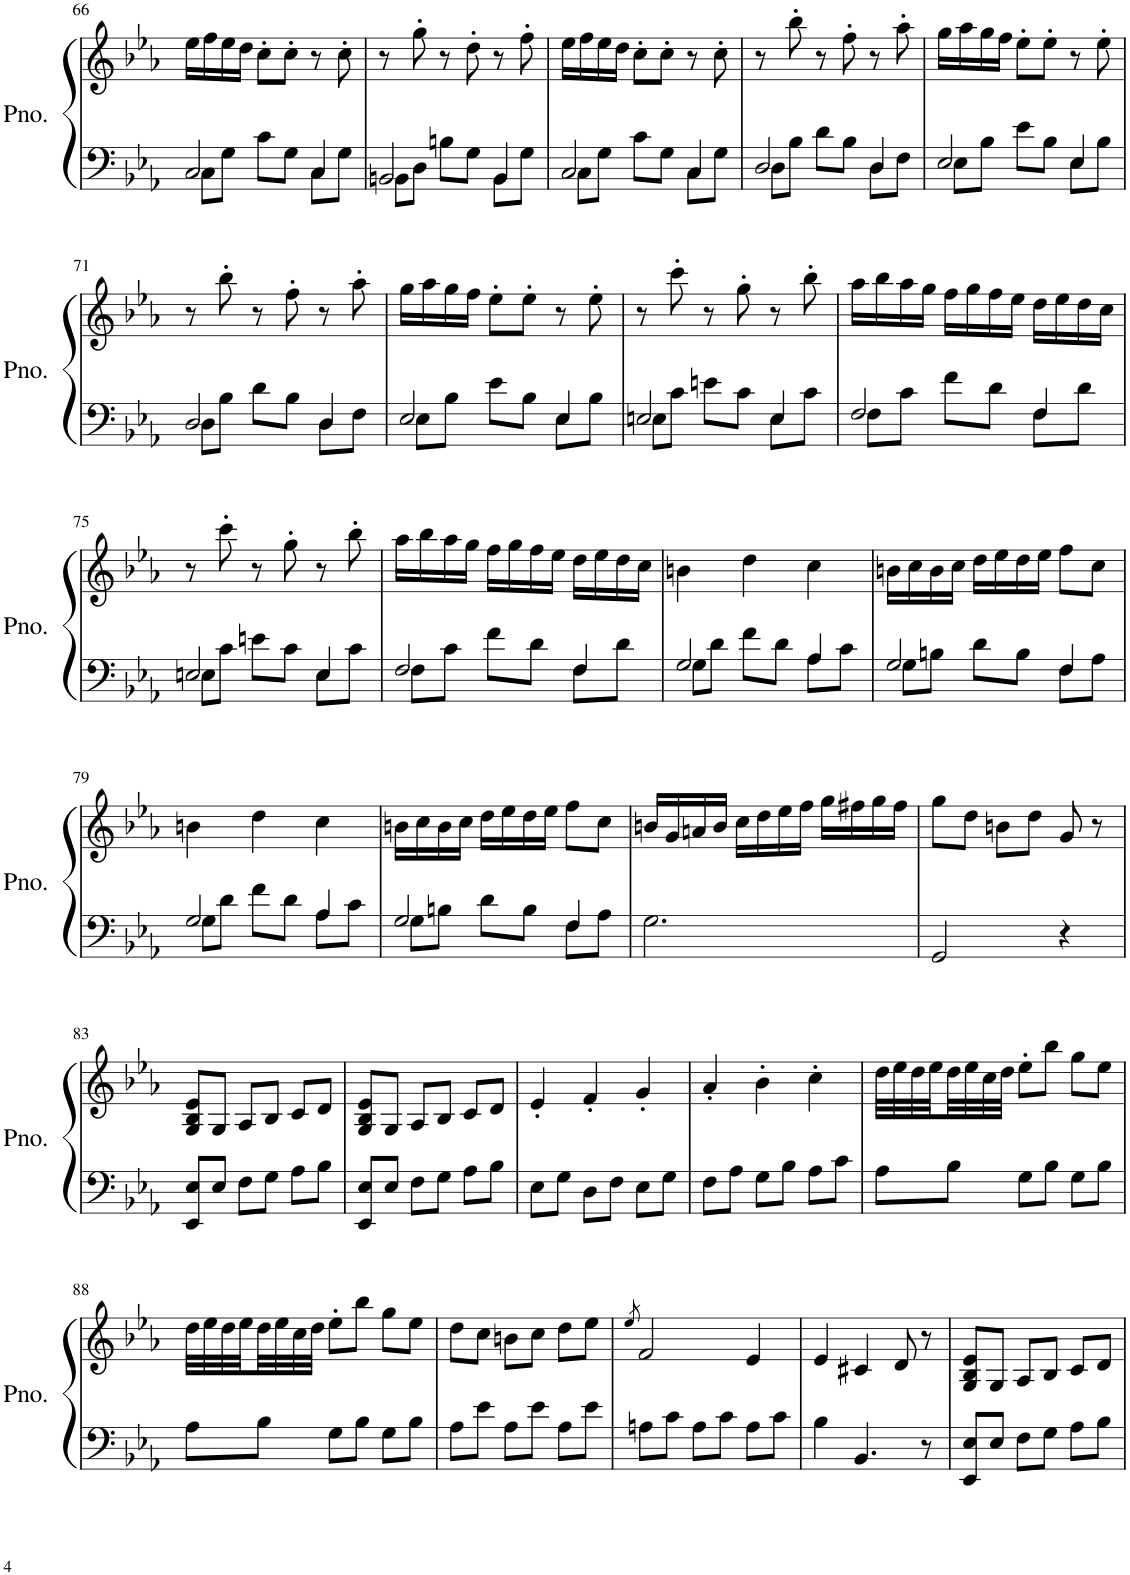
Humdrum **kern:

**kern	**kern
*part1	*part1
*staff2	*staff1
*I"Piano	*
*I'Pno.	*
!!LO:PB:g=z
*clefF4	*clefG2
*k[b-e-a-]	*k[b-e-a-]
*M3/4	*M3/4
=66	=66
*^	*
2C/	8C\L	16ee-\LL
.	.	16ff\
.	8G\J	16ee-\
.	.	16dd\JJ
.	8c\L	8cc'\L
.	8G\J	8cc'\J
4C/	8C\L	8r
.	8G\J	8cc'\
=67	=67	=67
2BBn/	8BB\L	8r
.	8D\J	8gg'\
.	8Bn\L	8r
.	8G\J	8dd'\
4BB/	8BB\L	8r
.	8G\J	8ff'\
=68	=68	=68
2C/	8C\L	16ee-\LL
.	.	16ff\
.	8G\J	16ee-\
.	.	16dd\JJ
.	8c\L	8cc'\L
.	8G\J	8cc'\J
4C/	8C\L	8r
.	8G\J	8cc'\
=69	=69	=69
2D/	8D\L	8r
.	8B-\J	8bb-'\
.	8d\L	8r
.	8B-\J	8ff'\
4D/	8D\L	8r
.	8F\J	8aa-'\
=70	=70	=70
2E-/	8E-\L	16gg\LL
.	.	16aa-\
.	8B-\J	16gg\
.	.	16ff\JJ
.	8e-\L	8ee-'\L
.	8B-\J	8ee-'\J
4E-/	8E-\L	8r
.	8B-\J	8ee-'\
!!LO:LB:g=z
=71	=71	=71
2D/	8D\L	8r
.	8B-\J	8bb-'\
.	8d\L	8r
.	8B-\J	8ff'\
4D/	8D\L	8r
.	8F\J	8aa-'\
=72	=72	=72
2E-/	8E-\L	16gg\LL
.	.	16aa-\
.	8B-\J	16gg\
.	.	16ff\JJ
.	8e-\L	8ee-'\L
.	8B-\J	8ee-'\J
4E-/	8E-\L	8r
.	8B-\J	8ee-'\
=73	=73	=73
2En/	8E\L	8r
.	8c\J	8ccc'\
.	8en\L	8r
.	8c\J	8gg'\
4E/	8E\L	8r
.	8c\J	8bb-'\
=74	=74	=74
2F/	8F\L	16aa-\LL
.	.	16bb-\
.	8c\J	16aa-\
.	.	16gg\JJ
.	8f\L	16ff\LL
.	.	16gg\
.	8d\J	16ff\
.	.	16ee-\JJ
4F/	8F\L	16dd\LL
.	.	16ee-\
.	8d\J	16dd\
.	.	16cc\JJ
!!LO:LB:g=z
=75	=75	=75
2En/	8E\L	8r
.	8c\J	8ccc'\
.	8en\L	8r
.	8c\J	8gg'\
4E/	8E\L	8r
.	8c\J	8bb-'\
=76	=76	=76
2F/	8F\L	16aa-\LL
.	.	16bb-\
.	8c\J	16aa-\
.	.	16gg\JJ
.	8f\L	16ff\LL
.	.	16gg\
.	8d\J	16ff\
.	.	16ee-\JJ
4F/	8F\L	16dd\LL
.	.	16ee-\
.	8d\J	16dd\
.	.	16cc\JJ
=77	=77	=77
2G/	8G\L	4bn\
.	8d\J	.
.	8f\L	4dd\
.	8d\J	.
4A-/	8A-\L	4cc\
.	8c\J	.
=78	=78	=78
2G/	8G\L	16bn\LL
.	.	16cc\
.	8Bn\J	16b\
.	.	16cc\JJ
.	8d\L	16dd\LL
.	.	16ee-\
.	8B\J	16dd\
.	.	16ee-\JJ
4F/	8F\L	8ff\L
.	8A-\J	8cc\J
!!LO:LB:g=z
=79	=79	=79
2G/	8G\L	4bn\
.	8d\J	.
.	8f\L	4dd\
.	8d\J	.
4A-/	8A-\L	4cc\
.	8c\J	.
=80	=80	=80
2G/	8G\L	16bn\LL
.	.	16cc\
.	8Bn\J	16b\
.	.	16cc\JJ
.	8d\L	16dd\LL
.	.	16ee-\
.	8B\J	16dd\
.	.	16ee-\JJ
4F/	8F\L	8ff\L
.	8A-\J	8cc\J
*v	*v	*
=81	=81
2.G\	16bn/LL
.	16g/
.	16an/
.	16b/JJ
.	16cc\LL
.	16dd\
.	16ee-\
.	16ff\JJ
.	16gg\LL
.	16ff#X\
.	16gg\
.	16ff#\JJ
=82	=82
2GG/	8gg\L
.	8dd\J
.	8bn\L
.	8dd\J
4r	8g/
.	8r
!!LO:LB:g=z
=83	=83
8EE-/ 8E-/L	8G/ 8B-/ 8e-/L
8E-/J	8G/J
8F\L	8A-/L
8G\J	8B-/J
8A-\L	8c/L
8B-\J	8d/J
=84	=84
8EE-/ 8E-/L	8G/ 8B-/ 8e-/L
8E-/J	8G/J
8F\L	8A-/L
8G\J	8B-/J
8A-\L	8c/L
8B-\J	8d/J
=85	=85
8E-\L	4e-'/
8G\J	.
8D\L	4f'/
8F\J	.
8E-\L	4g'/
8G\J	.
=86	=86
8F\L	4a-'/
8A-\J	.
8G\L	4b-'\
8B-\J	.
8A-\L	4cc'\
8c\J	.
=87	=87
8A-\L	32dd\LLL
.	32ee-\
.	32dd\
.	32ee-\
8B-\J	32dd\
.	32ee-\
.	32cc\
.	32dd\JJJ
8G\L	8ee-'\L
8B-\J	8bb-\J
8G\L	8gg\L
8B-\J	8ee-\J
!!LO:LB:g=z
=88	=88
8A-\L	32dd\LLL
.	32ee-\
.	32dd\
.	32ee-\
8B-\J	32dd\
.	32ee-\
.	32cc\
.	32dd\JJJ
8G\L	8ee-'\L
8B-\J	8bb-\J
8G\L	8gg\L
8B-\J	8ee-\J
=89	=89
8A-\L	8dd\L
8e-\J	8cc\J
8A-\L	8bn\L
8e-\J	8cc\J
8A-\L	8dd\L
8e-\J	8ee-\J
=90	=90
.	8qee-/
8An\L	2f/
8c\J	.
8A\L	.
8c\J	.
8A\L	4e-/
8c\J	.
=91	=91
4B-\	4e-/
4.BB-/	4c#X/
.	8d/
8r	8r
=92	=92
8EE-/ 8E-/L	8G/ 8B-/ 8e-/L
8E-/J	8G/J
8F\L	8A-/L
8G\J	8B-/J
8A-\L	8c/L
8B-\J	8d/J
=	=
*-	*-
